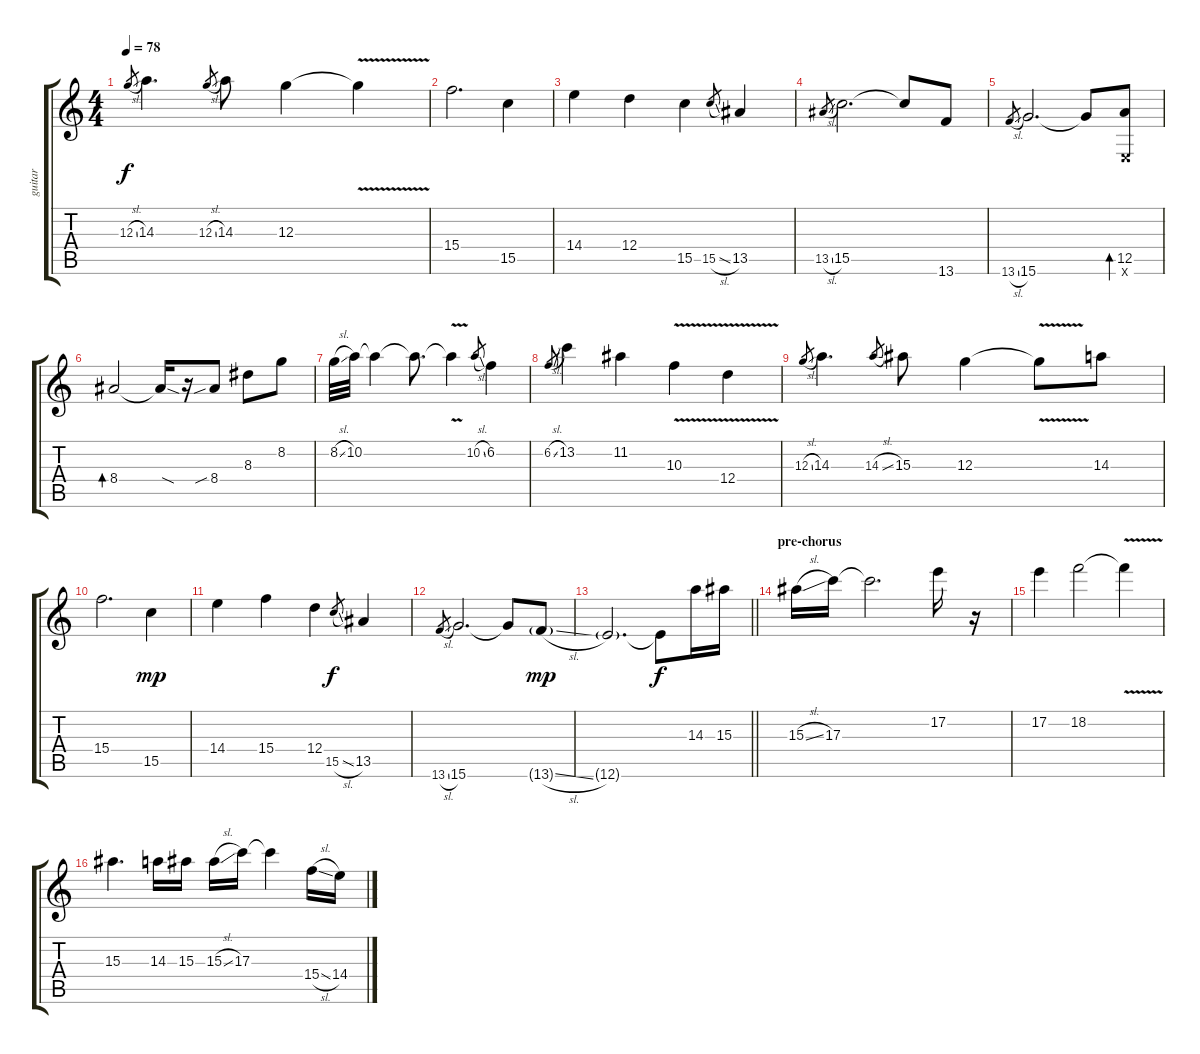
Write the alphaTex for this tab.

\track ("guitar" "guitar") {instrument distortionguitar}
\staff {score tabs}
\tuning (E4 B3 G3 D3 A2 E2) {hide}
\ts (4 4)
\tempo 78
\clef g2
\ks c
12.3{sl}.8{gr dy f} 14.3.4{d} 12.3{sl}.8{gr} 14.3.8 12.3.4 12.3{v t}.4 |
15.4.2{d} 15.5.4 |
14.4.4 12.4.4 15.5.4 15.5{sl}.8{gr} 13.5.4 |
13.5{sl}.8{gr} 15.5.2{d} 15.5{t}.8 13.6.8 |
13.6{sl}.8{gr} 15.6.2{d} 15.6{t}.8 (12.5 0.6{x}).8{bd 480} |
8.4.2{bd 240} 8.4{sod t}.16 r.16 8.4{sib}.8 8.3.8 8.2.8 |
8.2{sl}.32 10.2.32 10.2{t}.4 10.2{t}.8{d} 10.2{v t}.4 10.2{sl}.8{gr} 6.2.4 |
6.2{sl}.8{gr} 13.2.4 11.2.4 10.3{v}.4 12.4{v}.4 |
12.3{sl}.8{gr} 14.3.4{d} 14.3{sl}.8{gr} 15.3.8 12.3.4 12.3{v t}.8 14.3.8 |
15.4.2{d} 15.5.4{dy mp} |
14.4.4 15.4.4 12.4.4 15.5{sl}.8{gr dy f} 13.5.4 |
13.6{sl}.8{gr} 15.6.2{d} 15.6{t}.8 13.6{sl g}.8{dy mp} |
\barLineRight lightlight
12.6{g}.2{d} 12.6{t}.8{dy f} 14.3.16 15.3.16 |
\section ("" "pre-chorus")
15.3{sl}.16 17.3.16 17.3{t}.2{d} 17.2.16 r.16 |
17.2.4 18.2.2 18.2{v t}.4 |
15.3.4{d} 14.3.16 15.3.16 15.3{sl}.16 17.3.16 17.3{t}.4 15.4{sl}.16 14.4.16
